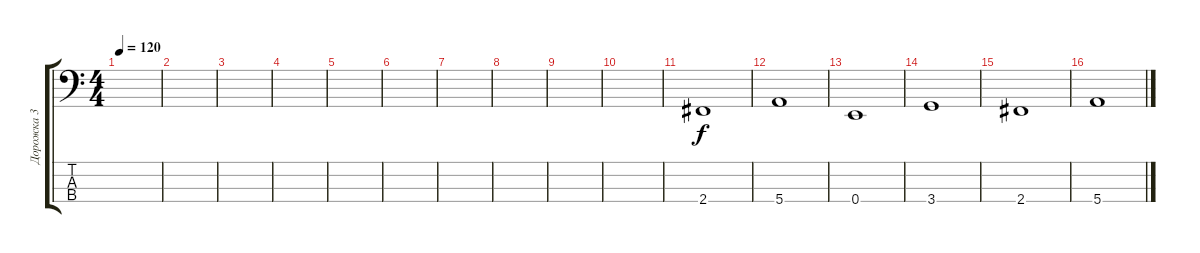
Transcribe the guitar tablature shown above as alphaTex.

\track ("Дорожка 3" "Дорожка 3") {instrument electricbassfinger}
\staff {score tabs}
\tuning (G2 D2 A1 E1) {hide}
\ts (4 4)
\tempo 120
\clef f4
\ks c
|
|
|
|
|
|
|
|
|
|
2.4.1 |
5.4.1 |
0.4.1 |
3.4.1 |
2.4.1 |
5.4.1
